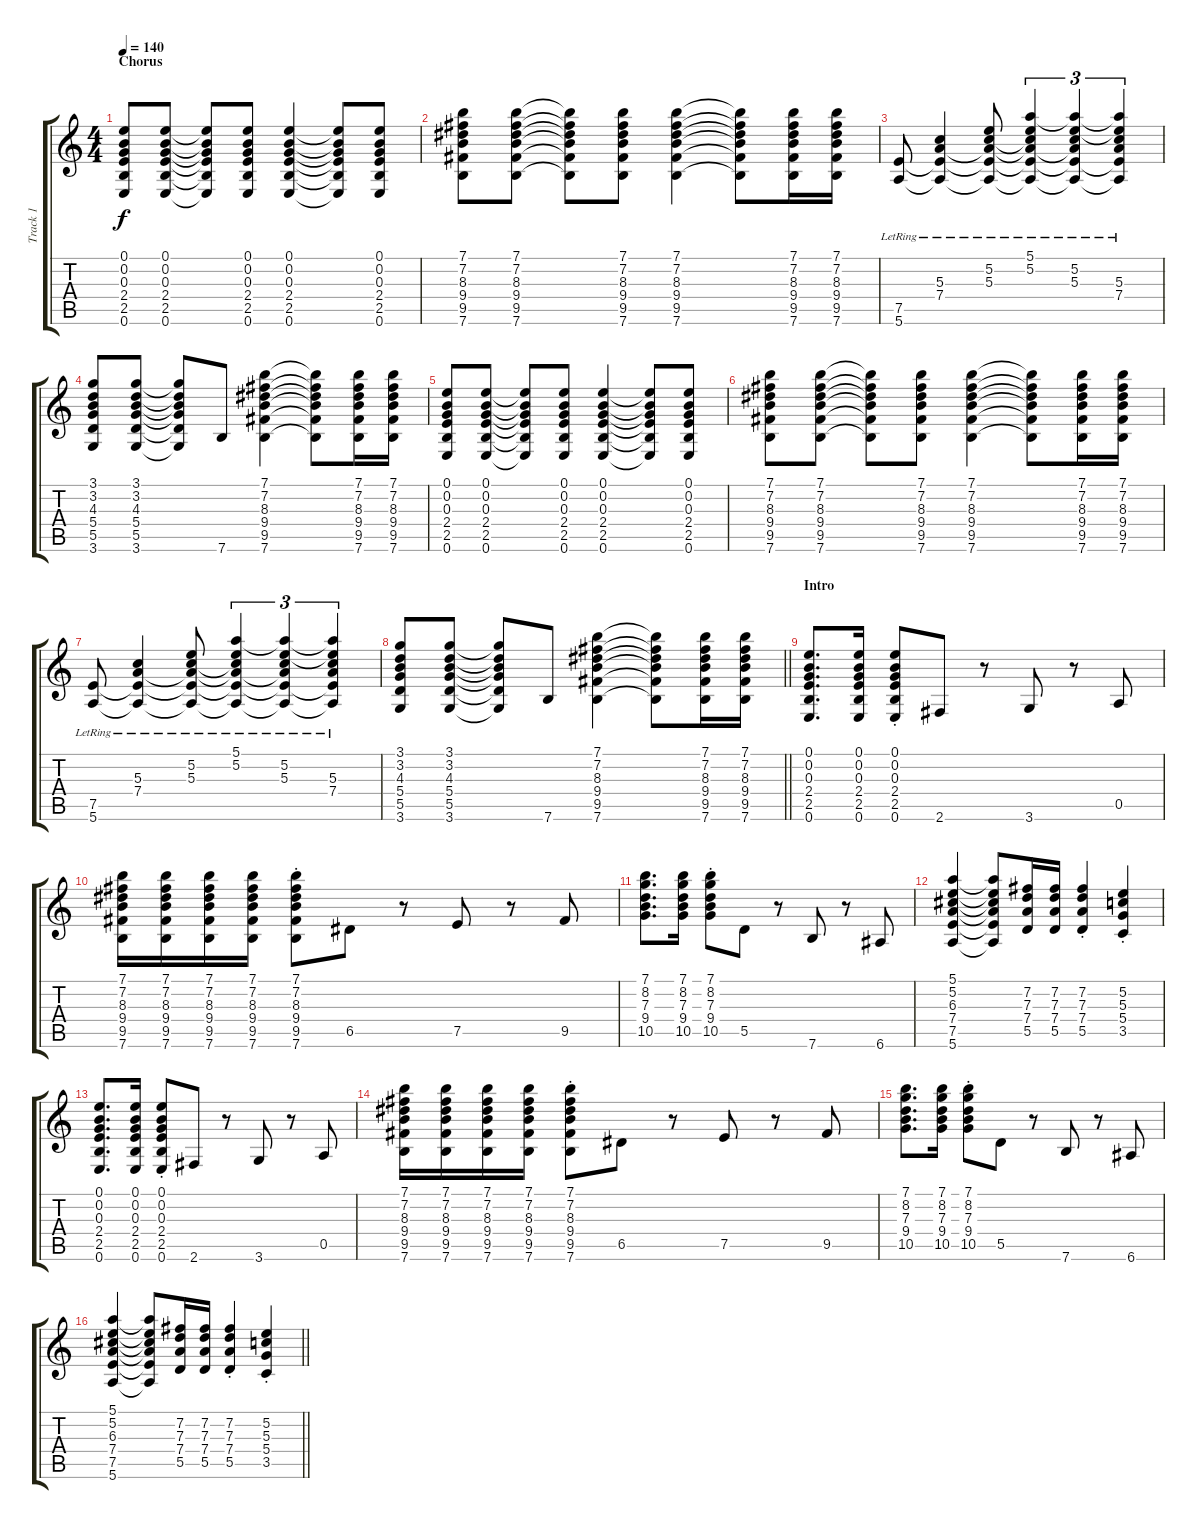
\track ("Track 1" "Track 1") {instrument distortionguitar}
\staff {score tabs}
\tuning (E4 B3 G3 D3 A2 E2) {hide}
\ts (4 4)
\section ("" "Chorus")
\tempo 140
\clef g2
\ks c
(0.1 0.2 0.3 2.4 2.5 0.6).8{dy f} (0.1 0.2 0.3 2.4 2.5 0.6).8 (0.1{t} 0.2{t} 0.3{t} 2.4{t} 2.5{t} 0.6{t}).8 (0.1 0.2 0.3 2.4 2.5 0.6).8 (0.1 0.2 0.3 2.4 2.5 0.6).4 (0.1{t} 0.2{t} 0.3{t} 2.4{t} 2.5{t} 0.6{t}).8 (0.1 0.2 0.3 2.4 2.5 0.6).8 |
(7.1 7.2 8.3 9.4 9.5 7.6).8 (7.1 7.2 8.3 9.4 9.5 7.6).8 (7.1{t} 7.2{t} 8.3{t} 9.4{t} 9.5{t} 7.6{t}).8 (7.1 7.2 8.3 9.4 9.5 7.6).8 (7.1 7.2 8.3 9.4 9.5 7.6).4 (7.1{t} 7.2{t} 8.3{t} 9.4{t} 9.5{t} 7.6{t}).8 (7.1 7.2 8.3 9.4 9.5 7.6).16 (7.1 7.2 8.3 9.4 9.5 7.6).16 |
(7.5{lr} 5.6{lr}).8 (5.3{lr} 7.4{lr} 7.5{t} 5.6{t}).4 (5.2{lr} 5.3{lr} 7.4{t} 7.5{t} 5.6{t}).8 (5.1{lr} 5.2{lr} 5.3{t} 7.4{t} 7.5{t} 5.6{t}).4{tu (3 2)} (5.1{t} 5.2{lr} 5.3{lr} 7.4{t} 7.5{t} 5.6{t}).4{tu (3 2)} (5.1{t} 5.2{t} 5.3{lr} 7.4{lr} 7.5{t} 5.6{t}).4{tu (3 2)} |
(3.1 3.2 4.3 5.4 5.5 3.6).8 (3.1 3.2 4.3 5.4 5.5 3.6).8 (3.1{t} 3.2{t} 4.3{t} 5.4{t} 5.5{t} 3.6{t}).8 7.6.8 (7.1 7.2 8.3 9.4 9.5 7.6).4 (7.1{t} 7.2{t} 8.3{t} 9.4{t} 9.5{t} 7.6{t}).8 (7.1 7.2 8.3 9.4 9.5 7.6).16 (7.1 7.2 8.3 9.4 9.5 7.6).16 |
(0.1 0.2 0.3 2.4 2.5 0.6).8 (0.1 0.2 0.3 2.4 2.5 0.6).8 (0.1{t} 0.2{t} 0.3{t} 2.4{t} 2.5{t} 0.6{t}).8 (0.1 0.2 0.3 2.4 2.5 0.6).8 (0.1 0.2 0.3 2.4 2.5 0.6).4 (0.1{t} 0.2{t} 0.3{t} 2.4{t} 2.5{t} 0.6{t}).8 (0.1 0.2 0.3 2.4 2.5 0.6).8 |
(7.1 7.2 8.3 9.4 9.5 7.6).8 (7.1 7.2 8.3 9.4 9.5 7.6).8 (7.1{t} 7.2{t} 8.3{t} 9.4{t} 9.5{t} 7.6{t}).8 (7.1 7.2 8.3 9.4 9.5 7.6).8 (7.1 7.2 8.3 9.4 9.5 7.6).4 (7.1{t} 7.2{t} 8.3{t} 9.4{t} 9.5{t} 7.6{t}).8 (7.1 7.2 8.3 9.4 9.5 7.6).16 (7.1 7.2 8.3 9.4 9.5 7.6).16 |
(7.5{lr} 5.6{lr}).8 (5.3{lr} 7.4{lr} 7.5{t} 5.6{t}).4 (5.2{lr} 5.3{lr} 7.4{t} 7.5{t} 5.6{t}).8 (5.1{lr} 5.2{lr} 5.3{t} 7.4{t} 7.5{t} 5.6{t}).4{tu (3 2)} (5.1{t} 5.2{lr} 5.3{lr} 7.4{t} 7.5{t} 5.6{t}).4{tu (3 2)} (5.1{t} 5.2{t} 5.3{lr} 7.4{lr} 7.5{t} 5.6{t}).4{tu (3 2)} |
\barLineRight lightlight
(3.1 3.2 4.3 5.4 5.5 3.6).8 (3.1 3.2 4.3 5.4 5.5 3.6).8 (3.1{t} 3.2{t} 4.3{t} 5.4{t} 5.5{t} 3.6{t}).8 7.6.8 (7.1 7.2 8.3 9.4 9.5 7.6).4 (7.1{t} 7.2{t} 8.3{t} 9.4{t} 9.5{t} 7.6{t}).8 (7.1 7.2 8.3 9.4 9.5 7.6).16 (7.1 7.2 8.3 9.4 9.5 7.6).16 |
\section ("" "Intro")
(0.1 0.2 0.3 2.4 2.5 0.6).8{d} (0.1 0.2 0.3 2.4 2.5 0.6).16 (0.1 0.2 0.3 2.4 2.5 0.6{st}).8 2.6.8 r.8 3.6.8 r.8 0.5.8 |
(7.1 7.2 8.3 9.4 9.5 7.6).16 (7.1 7.2 8.3 9.4 9.5 7.6).16 (7.1 7.2 8.3 9.4 9.5 7.6).16 (7.1 7.2 8.3 9.4 9.5 7.6).16 (7.1 7.2 8.3{st} 9.4 9.5 7.6).8 6.5.8 r.8 7.5.8 r.8 9.5.8 |
(7.1 8.2 7.3 9.4 10.5).8{d} (7.1 8.2 7.3 9.4 10.5).16 (7.1 8.2 7.3 9.4 10.5{st}).8 5.5.8 r.8 7.6.8 r.8 6.6.8 |
(5.1 5.2 6.3 7.4 7.5 5.6).4 (5.1{t} 5.2{t} 6.3{t} 7.4{t} 7.5{t} 5.6{t}).8 (7.2 7.3 7.4 5.5).16 (7.2 7.3 7.4 5.5).16 (7.2 7.3{st} 7.4 5.5).4 (5.2 5.3 5.4 3.5{st}).4 |
(0.1 0.2 0.3 2.4 2.5 0.6).8{d} (0.1 0.2 0.3 2.4 2.5 0.6).16 (0.1 0.2 0.3 2.4 2.5 0.6{st}).8 2.6.8 r.8 3.6.8 r.8 0.5.8 |
(7.1 7.2 8.3 9.4 9.5 7.6).16 (7.1 7.2 8.3 9.4 9.5 7.6).16 (7.1 7.2 8.3 9.4 9.5 7.6).16 (7.1 7.2 8.3 9.4 9.5 7.6).16 (7.1 7.2 8.3{st} 9.4 9.5 7.6).8 6.5.8 r.8 7.5.8 r.8 9.5.8 |
(7.1 8.2 7.3 9.4 10.5).8{d} (7.1 8.2 7.3 9.4 10.5).16 (7.1 8.2 7.3 9.4 10.5{st}).8 5.5.8 r.8 7.6.8 r.8 6.6.8 |
\barLineRight lightlight
(5.1 5.2 6.3 7.4 7.5 5.6).4 (5.1{t} 5.2{t} 6.3{t} 7.4{t} 7.5{t} 5.6{t}).8 (7.2 7.3 7.4 5.5).16 (7.2 7.3 7.4 5.5).16 (7.2 7.3{st} 7.4 5.5).4 (5.2 5.3 5.4 3.5{st}).4
